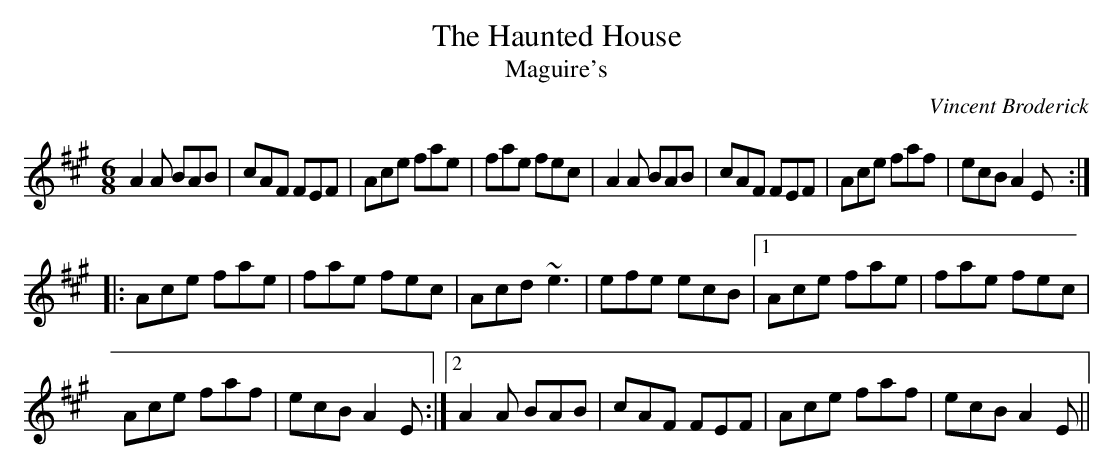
X:1
T:The Haunted House
T:Maguire's
C:Vincent Broderick
M:6/8
K:A
A2A BAB|cAF FEF|Ace fae|fae fec|A2A BAB|cAF FEF|Ace faf|ecB A2E:|
|:Ace fae|fae fec|Acd ~e3|efe ecB|1 Ace fae|fae fec|
Ace faf|ecB A2E:|2 A2A BAB|cAF FEF|Ace faf|ecB A2E||
